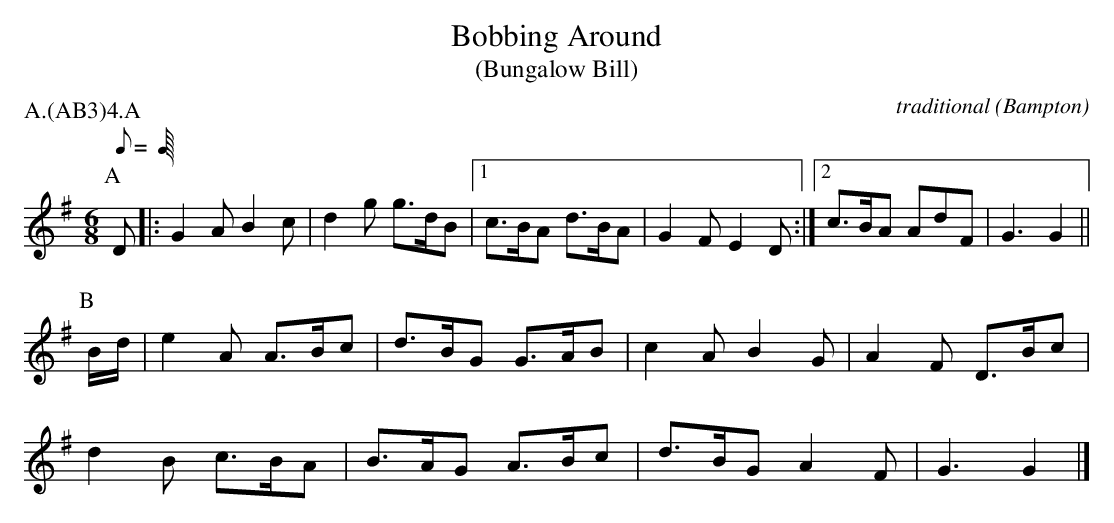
X:1
T:Bobbing Around
T:(Bungalow Bill)
M:6/8
L:1/8
C:traditional
O:Bampton
P:A.(AB3)4.A
K:G
Q:C3=76
V:1
P:A
D |: G2 A B2 c | d2 g g>dB |1 c>BA d>BA | G2 F E2 D :|2 c>BA AdF | G3 G2 ||
P:B
B/d/ \
| e2 A A>Bc | d>BG G>AB | c2 A B2 G | A2 F D>Bc |
d2 B c>BA | B>AG A>Bc | d>BG A2 F | G3 G2 |]
